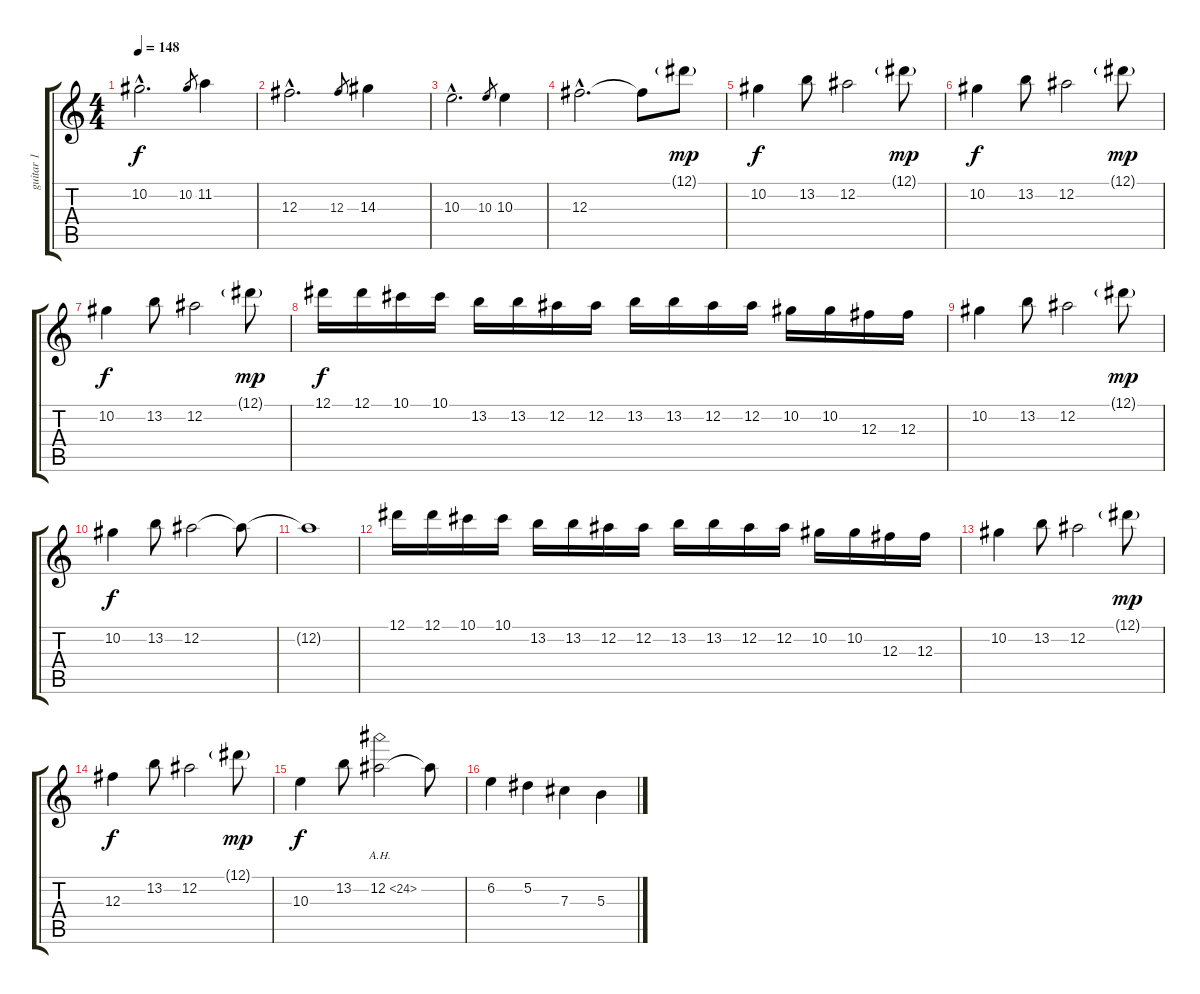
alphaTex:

\track ("guitar 1" "guitar 1") {instrument distortionguitar}
\staff {score tabs}
\tuning (Eb4 Bb3 Gb3 Db3 Ab2 Eb2) {hide}
\ts (4 4)
\tempo 148
\clef g2
\ks c
10.2{hac}.2{d dy f} 10.2.8{gr} 11.2.4 |
12.3{hac}.2{d} 12.3.8{gr} 14.3.4 |
10.3{hac}.2{d} 10.3.8{gr} 10.3.4 |
12.3{hac}.2{d} 12.3{t}.8 12.1{g}.8{dy mp} |
10.2.4{dy f} 13.2.8 12.2.2 12.1{g}.8{dy mp} |
10.2.4{dy f} 13.2.8 12.2.2 12.1{g}.8{dy mp} |
10.2.4{dy f} 13.2.8 12.2.2 12.1{g}.8{dy mp} |
12.1.16{dy f} 12.1.16 10.1.16 10.1.16 13.2.16 13.2.16 12.2.16 12.2.16 13.2.16 13.2.16 12.2.16 12.2.16 10.2.16 10.2.16 12.3.16 12.3.16 |
10.2.4 13.2.8 12.2.2 12.1{g}.8{dy mp} |
10.2.4{dy f} 13.2.8 12.2.2 12.2{t}.8 |
12.2{t}.1 |
12.1.16 12.1.16 10.1.16 10.1.16 13.2.16 13.2.16 12.2.16 12.2.16 13.2.16 13.2.16 12.2.16 12.2.16 10.2.16 10.2.16 12.3.16 12.3.16 |
10.2.4 13.2.8 12.2.2 12.1{g}.8{dy mp} |
12.3.4{dy f} 13.2.8 12.2.2 12.1{g}.8{dy mp} |
10.3.4{dy f} 13.2.8 12.2{ah 12}.2 12.2{t}.8 |
6.2.4 5.2.4 7.3.4 5.3.4
